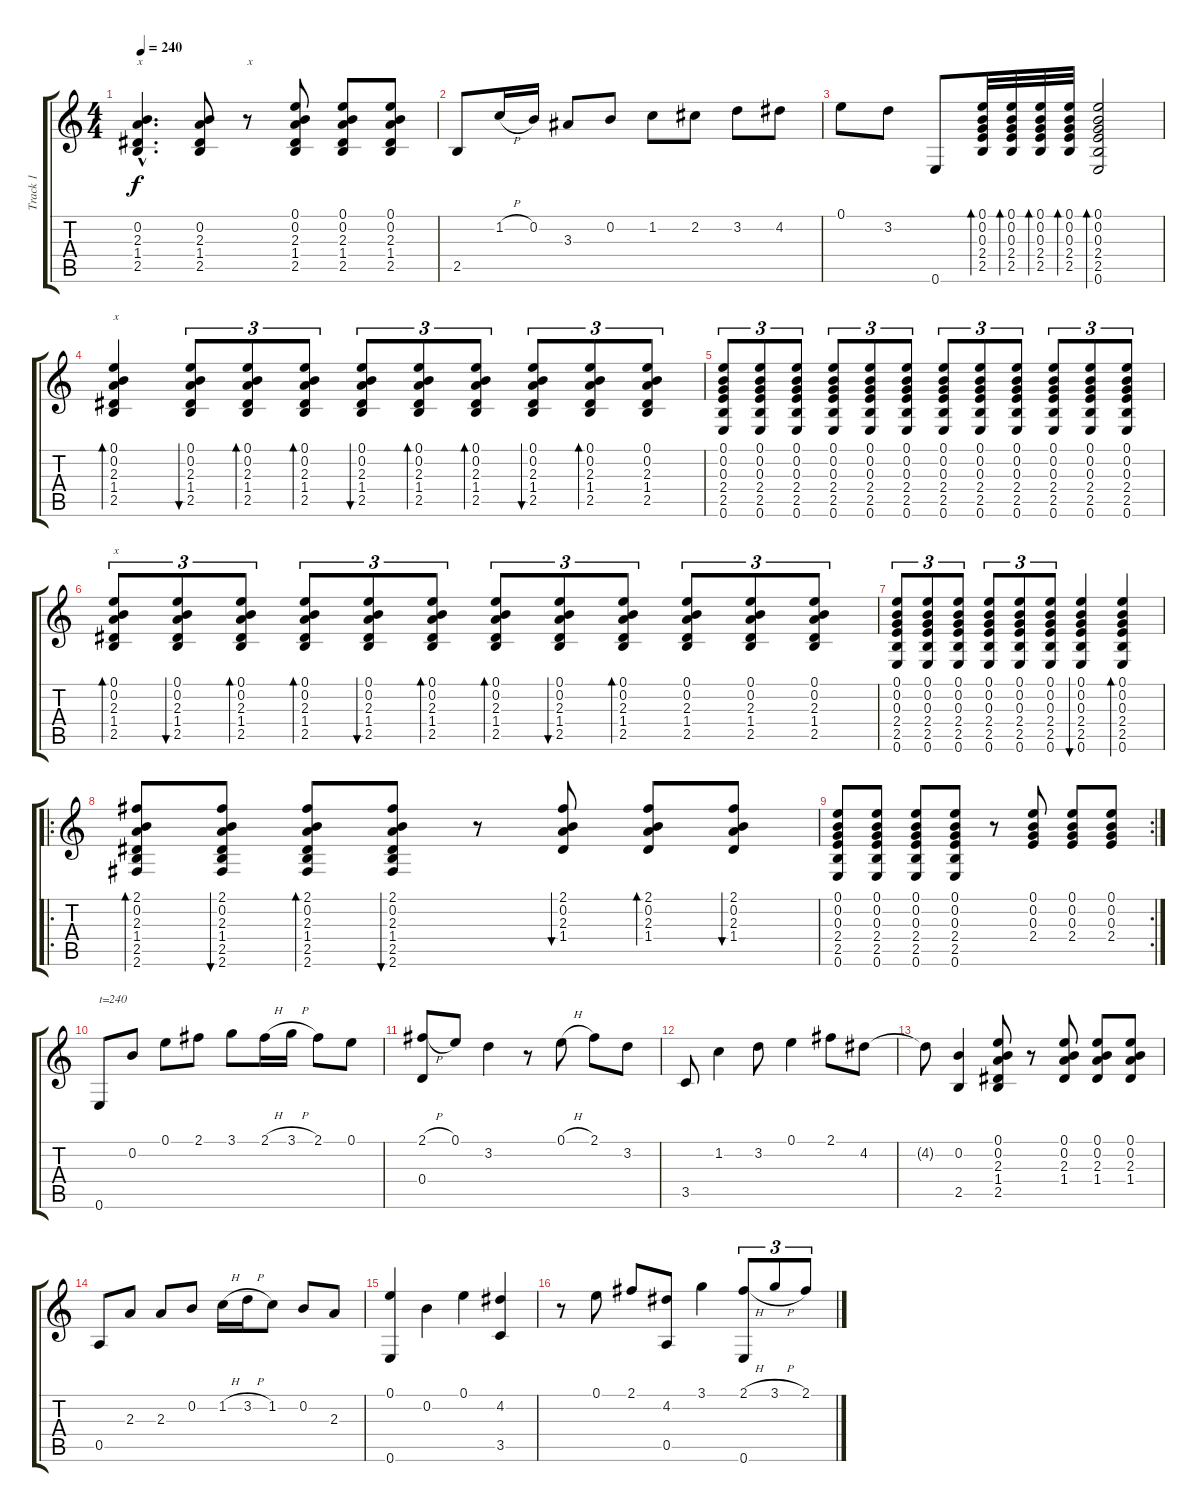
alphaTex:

\track ("Track 1" "Track 1") {instrument acousticguitarnylon}
\staff {score tabs}
\tuning (E4 B3 G3 D3 A2 E2) {hide}
\ts (4 4)
\tempo 240
\clef g2
\ks c
(0.2{hac} 2.3{hac} 1.4{hac} 2.5{hac}).4{d txt "x" dy f} (0.2 2.3 1.4 2.5).8 r.8{txt "x"} (0.1 0.2 2.3 1.4 2.5).8 (0.1 0.2 2.3 1.4 2.5).8 (0.1 0.2 2.3 1.4 2.5).8 |
2.5.8 1.2{h}.16 0.2.16 3.3.8 0.2.8 1.2.8 2.2.8 3.2.8 4.2.8 |
0.1.8 3.2.8 0.6.8 (0.1 0.2 0.3 2.4 2.5).32{bd 60} (0.1 0.2 0.3 2.4 2.5).32{bd 60} (0.1 0.2 0.3 2.4 2.5).32{bd 60} (0.1 0.2 0.3 2.4 2.5).32{bd 60} (0.1 0.2 0.3 2.4 2.5 0.6).2{bd 60} |
(0.1 0.2 2.3 1.4 2.5).4{bd 60 txt "x"} (0.1 0.2 2.3 1.4 2.5).8{tu (3 2) bu 60} (0.1 0.2 2.3 1.4 2.5).8{tu (3 2) bd 60} (0.1 0.2 2.3 1.4 2.5).8{tu (3 2) bd 60} (0.1 0.2 2.3 1.4 2.5).8{tu (3 2) bu 60} (0.1 0.2 2.3 1.4 2.5).8{tu (3 2) bd 60} (0.1 0.2 2.3 1.4 2.5).8{tu (3 2) bd 60} (0.1 0.2 2.3 1.4 2.5).8{tu (3 2) bu 60} (0.1 0.2 2.3 1.4 2.5).8{tu (3 2) bd 60} (0.1 0.2 2.3 1.4 2.5).8{tu (3 2)} |
(0.1 0.2 0.3 2.4 2.5 0.6).8{tu (3 2)} (0.1 0.2 0.3 2.4 2.5 0.6).8{tu (3 2)} (0.1 0.2 0.3 2.4 2.5 0.6).8{tu (3 2)} (0.1 0.2 0.3 2.4 2.5 0.6).8{tu (3 2)} (0.1 0.2 0.3 2.4 2.5 0.6).8{tu (3 2)} (0.1 0.2 0.3 2.4 2.5 0.6).8{tu (3 2)} (0.1 0.2 0.3 2.4 2.5 0.6).8{tu (3 2)} (0.1 0.2 0.3 2.4 2.5 0.6).8{tu (3 2)} (0.1 0.2 0.3 2.4 2.5 0.6).8{tu (3 2)} (0.1 0.2 0.3 2.4 2.5 0.6).8{tu (3 2)} (0.1 0.2 0.3 2.4 2.5 0.6).8{tu (3 2)} (0.1 0.2 0.3 2.4 2.5 0.6).8{tu (3 2)} |
(0.1 0.2 2.3 1.4 2.5).8{tu (3 2) bd 60 txt "x"} (0.1 0.2 2.3 1.4 2.5).8{tu (3 2) bu 60} (0.1 0.2 2.3 1.4 2.5).8{tu (3 2) bd 60} (0.1 0.2 2.3 1.4 2.5).8{tu (3 2) bd 60} (0.1 0.2 2.3 1.4 2.5).8{tu (3 2) bu 60} (0.1 0.2 2.3 1.4 2.5).8{tu (3 2) bd 60} (0.1 0.2 2.3 1.4 2.5).8{tu (3 2) bd 60} (0.1 0.2 2.3 1.4 2.5).8{tu (3 2) bu 60} (0.1 0.2 2.3 1.4 2.5).8{tu (3 2) bd 60} (0.1 0.2 2.3 1.4 2.5).8{tu (3 2)} (0.1 0.2 2.3 1.4 2.5).8{tu (3 2)} (0.1 0.2 2.3 1.4 2.5).8{tu (3 2)} |
(0.1 0.2 0.3 2.4 2.5 0.6).8{tu (3 2)} (0.1 0.2 0.3 2.4 2.5 0.6).8{tu (3 2)} (0.1 0.2 0.3 2.4 2.5 0.6).8{tu (3 2)} (0.1 0.2 0.3 2.4 2.5 0.6).8{tu (3 2)} (0.1 0.2 0.3 2.4 2.5 0.6).8{tu (3 2)} (0.1 0.2 0.3 2.4 2.5 0.6).8{tu (3 2)} (0.1 0.2 0.3 2.4 2.5 0.6).4{bu 60} (0.1 0.2 0.3 2.4 2.5 0.6).4{bd 60} |
\ro
(2.1 0.2 2.3 1.4 2.5 2.6).8{bd 60} (2.1 0.2 2.3 1.4 2.5 2.6).8{bu 60} (2.1 0.2 2.3 1.4 2.5 2.6).8{bd 60} (2.1 0.2 2.3 1.4 2.5 2.6).8{bu 60} r.8 (2.1 0.2 2.3 1.4).8{bu 60} (2.1 0.2 2.3 1.4).8{bd 60} (2.1 0.2 2.3 1.4).8{bu 60} |
\rc 2
(0.1 0.2 0.3 2.4 2.5 0.6).8 (0.1 0.2 0.3 2.4 2.5 0.6).8 (0.1 0.2 0.3 2.4 2.5 0.6).8 (0.1 0.2 0.3 2.4 2.5 0.6).8 r.8 (0.1 0.2 0.3 2.4).8 (0.1 0.2 0.3 2.4).8 (0.1 0.2 0.3 2.4).8 |
0.6.8{txt "t=240"} 0.2.8 0.1.8 2.1.8 3.1.8 2.1{h}.16 3.1{h}.16 2.1.8 0.1.8 |
(2.1{h} 0.4).8 0.1.8 3.2.4 r.8 0.1{h}.8 2.1.8 3.2.8 |
3.5.8 1.2.4 3.2.8 0.1.4 2.1.8 4.2.8 |
4.2{t}.8 (0.2 2.5).4 (0.1 0.2 2.3 1.4 2.5).8 r.8 (0.1 0.2 2.3 1.4).8 (0.1 0.2 2.3 1.4).8 (0.1 0.2 2.3 1.4).8 |
0.5.8 2.3.8 2.3.8 0.2.8 1.2{h}.16 3.2{h}.16 1.2.8 0.2.8 2.3.8 |
(0.1 0.6).4 0.2.4 0.1.4 (4.2 3.5).4 |
r.8 0.1.8 2.1.8 (4.2 0.5).8 3.1.4 (2.1{h} 0.6).8{tu (3 2)} 3.1{h}.8{tu (3 2)} 2.1.8{tu (3 2)}
